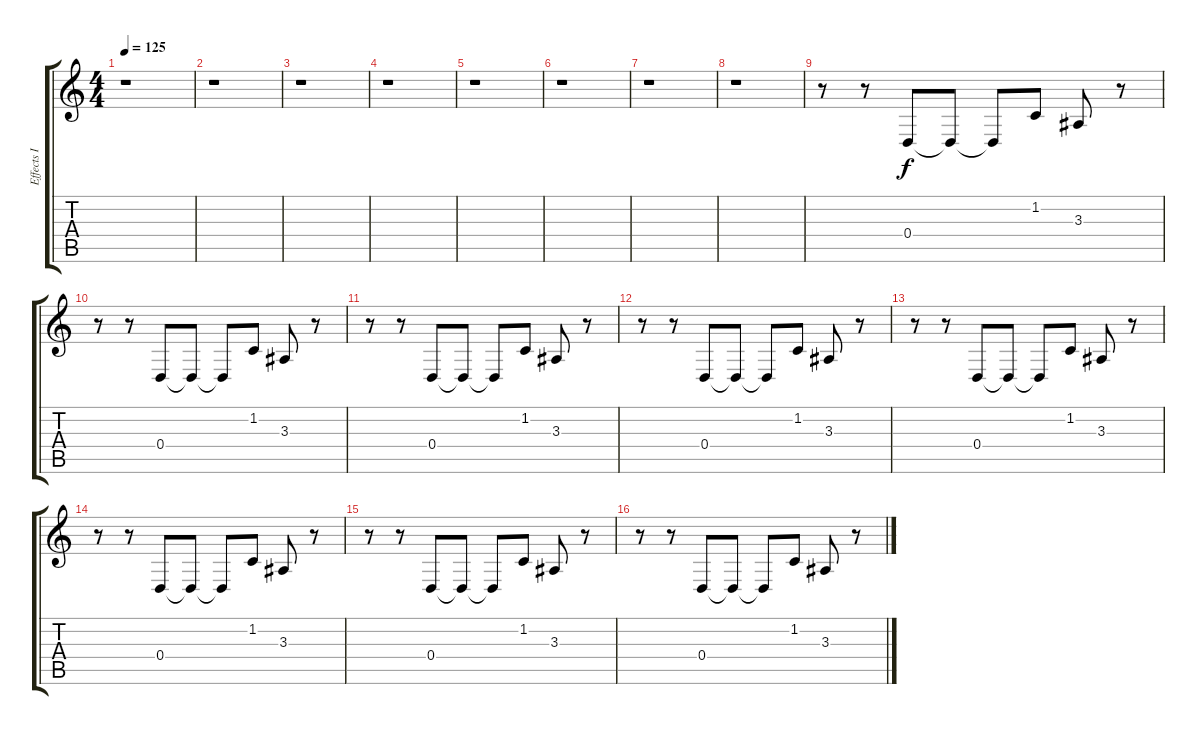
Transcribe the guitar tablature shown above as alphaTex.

\track ("Effects I" "Effects I") {instrument pad6metallic}
\staff {score tabs}
\tuning (E4 B3 G3 D3 A2 E2) {hide}
\ts (4 4)
\tempo 125
\clef g2
\ks c
r.1{dy f} |
r.1 |
r.1 |
r.1 |
r.1 |
r.1 |
r.1 |
r.1 |
r.8 r.8 0.4.8 0.4{t}.8 0.4{t}.8 1.2.8 3.3.8 r.8 |
r.8 r.8 0.4.8 0.4{t}.8 0.4{t}.8 1.2.8 3.3.8 r.8 |
r.8 r.8 0.4.8 0.4{t}.8 0.4{t}.8 1.2.8 3.3.8 r.8 |
r.8 r.8 0.4.8 0.4{t}.8 0.4{t}.8 1.2.8 3.3.8 r.8 |
r.8 r.8 0.4.8 0.4{t}.8 0.4{t}.8 1.2.8 3.3.8 r.8 |
r.8 r.8 0.4.8 0.4{t}.8 0.4{t}.8 1.2.8 3.3.8 r.8 |
r.8 r.8 0.4.8 0.4{t}.8 0.4{t}.8 1.2.8 3.3.8 r.8 |
r.8 r.8 0.4.8 0.4{t}.8 0.4{t}.8 1.2.8 3.3.8 r.8
